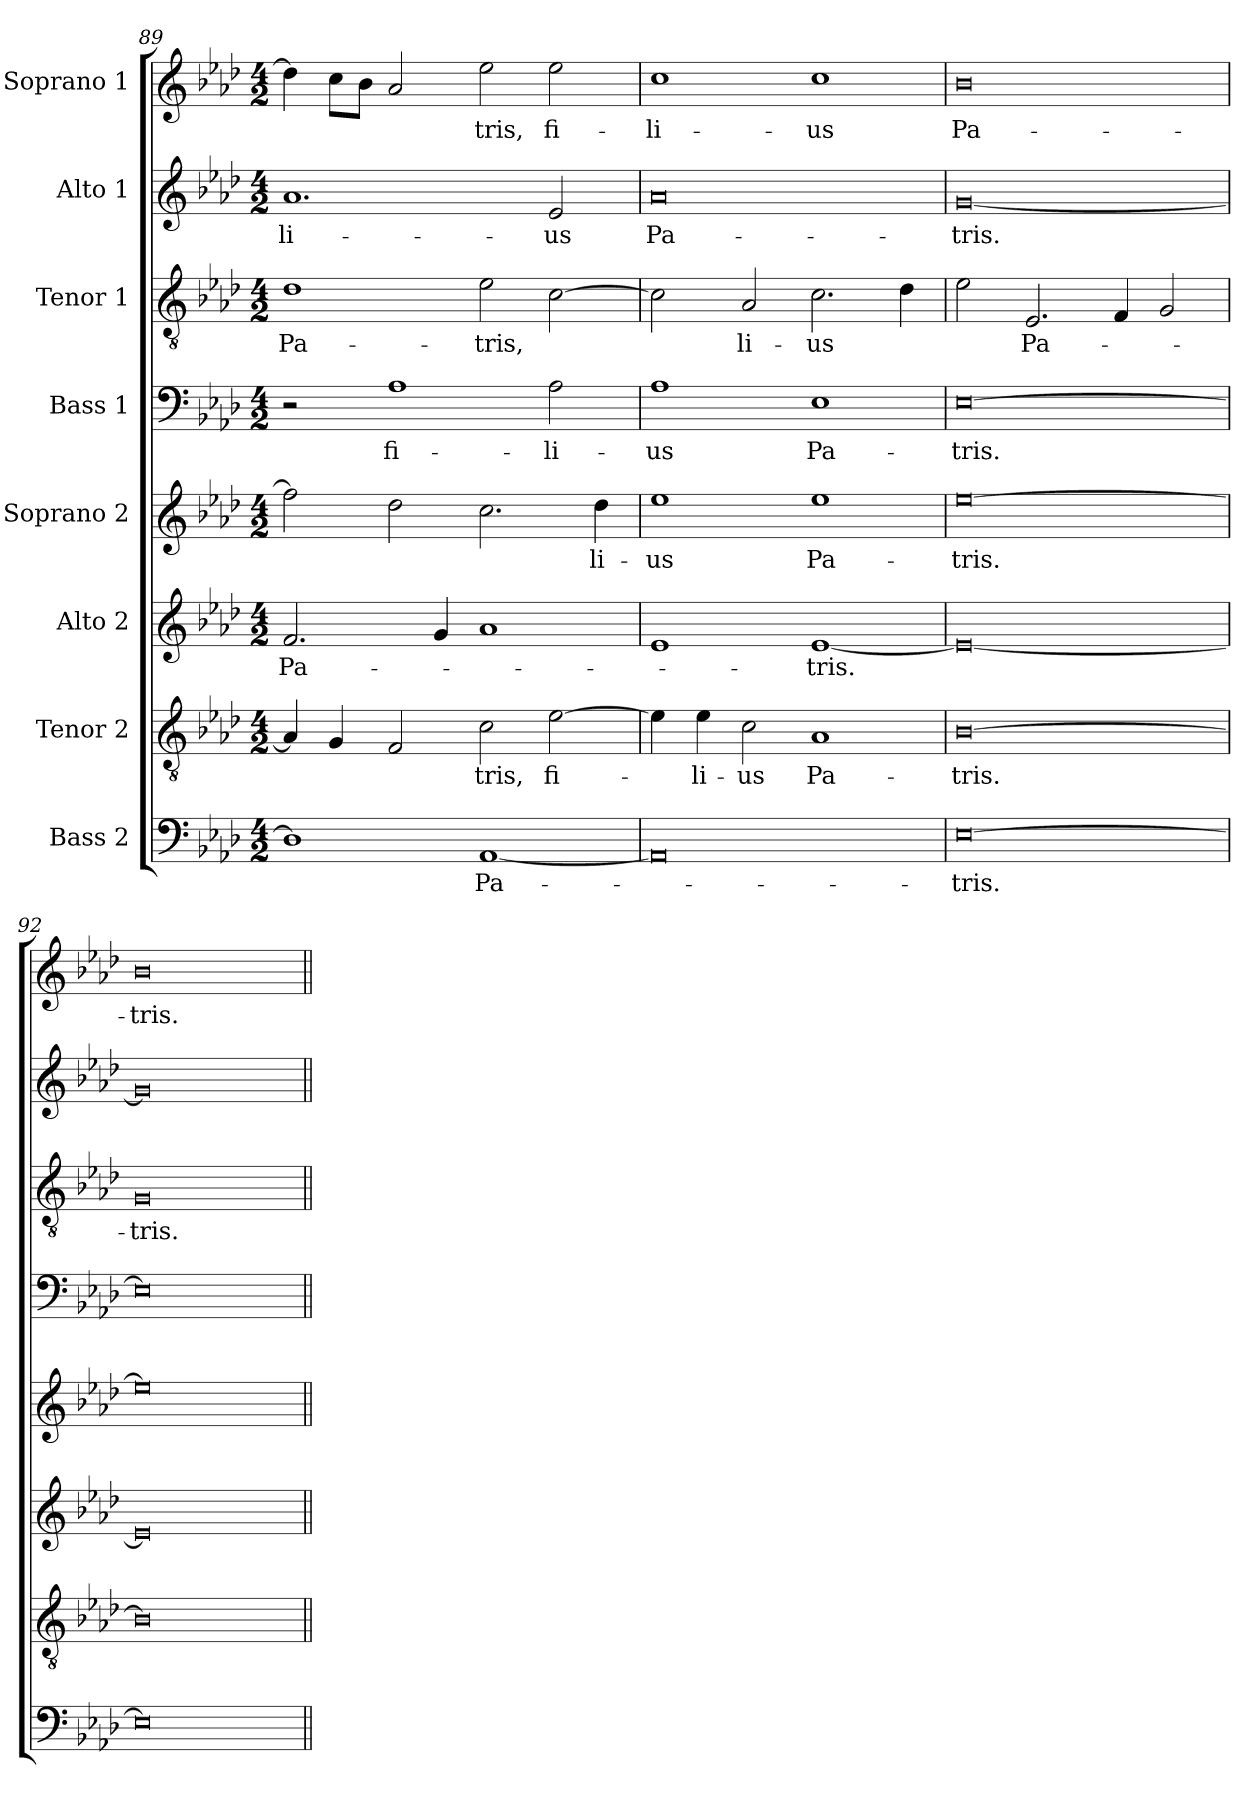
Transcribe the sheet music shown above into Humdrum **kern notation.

**kern	**text	**kern	**text	**kern	**text	**kern	**text	**kern	**text	**kern	**text	**kern	**text	**kern	**text
*part8	*part8	*part7	*part7	*part6	*part6	*part5	*part5	*part4	*part4	*part3	*part3	*part2	*part2	*part1	*part1
*staff8	*staff8	*staff7	*staff7	*staff6	*staff6	*staff5	*staff5	*staff4	*staff4	*staff3	*staff3	*staff2	*staff2	*staff1	*staff1
*I"Bass 2	*	*I"Tenor 2	*	*I"Alto 2	*	*I"Soprano 2	*	*I"Bass 1	*	*I"Tenor 1	*	*I"Alto 1	*	*I"Soprano 1	*
*clefF4	*	*clefGv2	*	*clefG2	*	*clefG2	*	*clefF4	*	*clefGv2	*	*clefG2	*	*clefG2	*
*k[b-e-a-d-]	*	*k[b-e-a-d-]	*	*k[b-e-a-d-]	*	*k[b-e-a-d-]	*	*k[b-e-a-d-]	*	*k[b-e-a-d-]	*	*k[b-e-a-d-]	*	*k[b-e-a-d-]	*
*A-:	*	*A-:	*	*A-:	*	*A-:	*	*A-:	*	*A-:	*	*A-:	*	*A-:	*
*M4/2	*	*M4/2	*	*M4/2	*	*M4/2	*	*M4/2	*	*M4/2	*	*M4/2	*	*M4/2	*
=89	=89	=89	=89	=89	=89	=89	=89	=89	=89	=89	=89	=89	=89	=89	=89
1D-]	.	4A-/]	.	2.f/	Pa-	2ff\]	.	2r	.	1d-	Pa-	1.a-	-li-	4dd-\]	.
.	.	4G/	.	.	.	.	.	.	.	.	.	.	.	8cc\L	.
.	.	.	.	.	.	.	.	.	.	.	.	.	.	8b-\J	.
.	.	2F/	.	.	.	2dd-\	.	1A-	fi-	.	.	.	.	2a-/	.
.	.	.	.	4g/	.	.	.	.	.	.	.	.	.	.	.
[1AA-	Pa-	2c\	-tris,	1a-	.	2.cc\	.	.	.	2e-\	-tris,	.	.	2ee-\	-tris,
.	.	[2e-\	fi-	.	.	.	.	2A-\	-li-	[2c\	.	2e-/	-us	2ee-\	fi-
.	.	.	.	.	.	4dd-\	-li-	.	.	.	.	.	.	.	.
=90	=90	=90	=90	=90	=90	=90	=90	=90	=90	=90	=90	=90	=90	=90	=90
0AA-]	.	4e-\]	.	1e-	.	1ee-	-us	1A-	-us	2c\]	.	0a-	Pa-	1cc	-li-
.	.	4e-\	-li-	.	.	.	.	.	.	.	.	.	.	.	.
.	.	2c\	-us	.	.	.	.	.	.	2A-/	li-	.	.	.	.
.	.	1A-	Pa-	[1e-	-tris.	1ee-	Pa-	1E-	Pa-	2.c\	-us	.	.	1cc	-us
.	.	.	.	.	.	.	.	.	.	4d-\	.	.	.	.	.
=91	=91	=91	=91	=91	=91	=91	=91	=91	=91	=91	=91	=91	=91	=91	=91
[0E-	-tris.	[0B-	-tris.	0e-_	.	[0ee-	-tris.	[0E-	-tris.	2e-\	.	[0g	-tris.	0b-	Pa-
.	.	.	.	.	.	.	.	.	.	2.E-/	Pa-	.	.	.	.
.	.	.	.	.	.	.	.	.	.	4F/	.	.	.	.	.
.	.	.	.	.	.	.	.	.	.	2G/	.	.	.	.	.
=92	=92	=92	=92	=92	=92	=92	=92	=92	=92	=92	=92	=92	=92	=92	=92
0E-]	.	0B-]	.	0e-]	.	0ee-]	.	0E-]	.	0G	-tris.	0g]	.	0b-	-tris.
=||	=||	=||	=||	=||	=||	=||	=||	=||	=||	=||	=||	=||	=||	=||	=||
*-	*-	*-	*-	*-	*-	*-	*-	*-	*-	*-	*-	*-	*-	*-	*-
